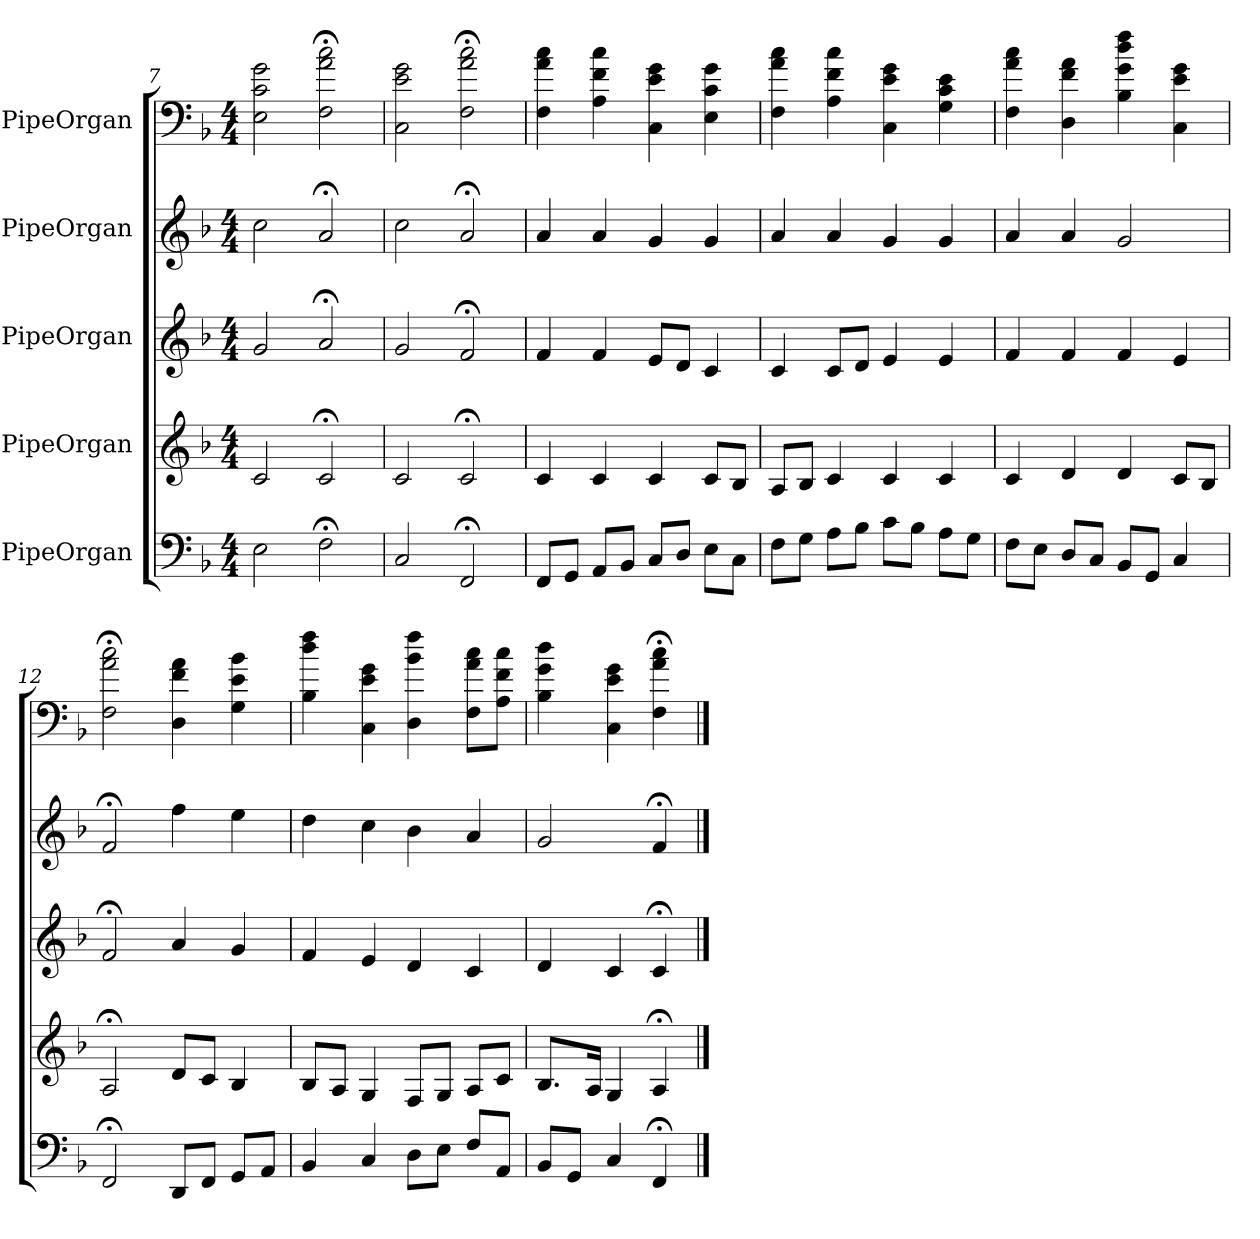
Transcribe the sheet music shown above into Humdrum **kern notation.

**kern	**kern	**kern	**kern	**kern
*part5	*part4	*part3	*part2	*part1
*staff5	*staff4	*staff3	*staff2	*staff1
*I"PipeOrgan	*I"PipeOrgan	*I"PipeOrgan	*I"PipeOrgan	*I"PipeOrgan
*k[b-]	*k[b-]	*k[b-]	*k[b-]	*k[b-]
*F:	*F:	*F:	*F:	*F:
*M4/4	*M4/4	*M4/4	*M4/4	*M4/4
=7	=7	=7	=7	=7
2E	2c	2g	2cc	2E 2c 2g
2F;<	2c;<	2a;<	2a;<	2F;< 2a;< 2cc;<
=8	=8	=8	=8	=8
2C	2c	2g	2cc	2C 2e 2g
2FF;<	2c;<	2f;<	2a;<	2F;< 2a;< 2cc;<
=9	=9	=9	=9	=9
8FFL	4c	4f	4a	4F 4a 4cc
8GGJ	.	.	.	.
8AAL	4c	4f	4a	4A 4f 4cc
8BB-J	.	.	.	.
8CL	4c	8eL	4g	4C 4e 4g
8DJ	.	8dJ	.	.
8EL	8cL	4c	4g	4E 4c 4g
8CJ	8B-J	.	.	.
=10	=10	=10	=10	=10
8FL	8AL	4c	4a	4F 4a 4cc
8GJ	8B-J	.	.	.
8AL	4c	8cL	4a	4A 4f 4cc
8B-J	.	8dJ	.	.
8cL	4c	4e	4g	4C 4e 4g
8B-J	.	.	.	.
8AL	4c	4e	4g	4G 4c 4e
8GJ	.	.	.	.
=11	=11	=11	=11	=11
8FL	4c	4f	4a	4F 4a 4cc
8EJ	.	.	.	.
8DL	4d	4f	4a	4D 4f 4a
8CJ	.	.	.	.
8BB-L	4d	4f	2g	4B- 4g 4dd 4ff
8GGJ	.	.	.	.
4C	8cL	4e	.	4C 4e 4g
.	8B-J	.	.	.
=12	=12	=12	=12	=12
2FF;<	2A;<	2f;<	2f;<	2F;< 2a;< 2cc;<
8DDL	8dL	4a	4ff	4D 4f 4a
8FFJ	8cJ	.	.	.
8GGL	4B-	4g	4ee	4G 4e 4b-
8AAJ	.	.	.	.
=13	=13	=13	=13	=13
4BB-	8B-L	4f	4dd	4B- 4dd 4ff
.	8AJ	.	.	.
4C	4G	4e	4cc	4C 4e 4g
8DL	8FL	4d	4b-	4D 4b- 4ff
8EJ	8GJ	.	.	.
8FL	8AL	4c	4a	8F 8a 8ccL
8AAJ	8cJ	.	.	8A 8f 8ccJ
=14	=14	=14	=14	=14
8BB-L	8.B-L	4d	2g	4B- 4g 4dd
8GGJ	.	.	.	.
.	16AJk	.	.	.
4C	4G	4c	.	4C 4e 4g
4FF;<	4A;<	4c;<	4f;<	4F;< 4a;< 4cc;<
==	==	==	==	==
*-	*-	*-	*-	*-
